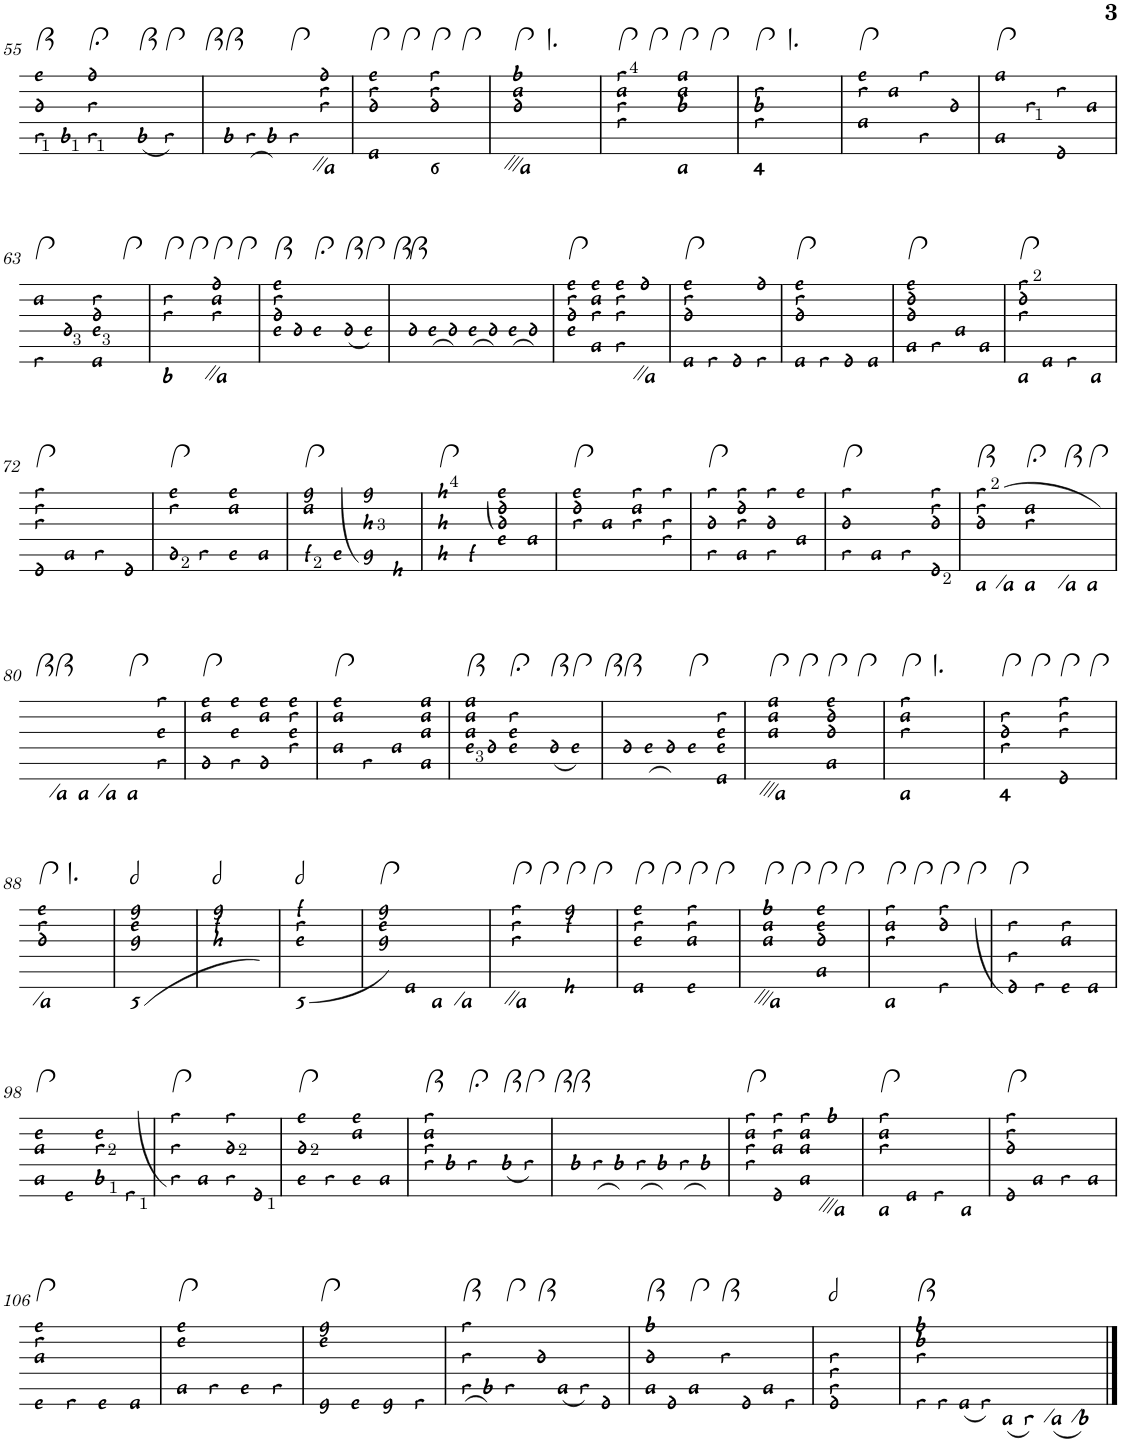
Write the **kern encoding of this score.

**kern
*part1
*staff1
*I"Lute (tablature)
!!LO:PB:g=z
*k[]
*M2/4
=55
16E 16c 16aLL
16E-J
8.E 8.B 8.g#J
(<16E-KL
8EJ)
=56
16r
16E-LL
(16E
16E-JJ)
8EL
8EE 8B 8e 8g#J
=57
8AA 8c 8e 8a
8r
8AAA 8c 8e 8g
8r
=58
8DD 8c 8d 8f#
!LO:N:vis=4
4.r
=59
8G 8B 8d 8g
8r
8GG 8B- 8d 8f
8r
=60
8CC 8G 8B- 8e
!LO:N:vis=4
4.r
=61
8F 8e 8aL
8dJ
8E 8gL
8cJ
=62
8D 8fL
8BJ
8C 8eL
8AJ
!!LO:LB:g=z
=63
8BB 8dL
8G#J
8AA 8A 8c 8e
8r
=64
8GG# 8B 8e
8r
8EE 8B 8d 8g#
8r
=65
16A 16c 16e 16aLL
16G#J
8.AJ
(<16G#KL
8AJ)
=66
16r
16G#LL
(>16A
16G#JJ)
(>16ALL
16G#J)
(>16AL
16G#JJ)
=67
8A 8c 8e 8aL
8D 8B 8d 8aJ
8E 8B 8e 8aL
8EE 8g#J
=68
8AA 8c 8e 8aL
8BBJ
8CL
8BB 8g#J
=69
8AA 8c 8e 8aL
8BBJ
8CL
8AAJ
=70
8D 8c 8f 8aL
8EJ
8FL
8DJ
=71
8GG 8B 8f 8gL
8AAJ
8BBL
8GGJ
!!LO:LB:g=z
=72
8C 8B 8e 8gL
8DJ
8EL
8CJ
=73
8F 8e 8aL
8EJ
8F# 8d 8aL
8DJ
=74
8G 8d 8bL
(<8F#J
8G# 8e 8bL)
8EJ
=75
8A 8e 8ccL
8GJ
(<8A 8c 8f 8aL
8FJ)
=76
8B 8f 8aL
8AJ
8B 8d 8gL
8G 8B 8gJ
=77
8E 8c 8gL
8D 8B 8f 8gJ
8E 8c 8gL
8F 8aJ
=78
8E 8c 8gL
8DJ
8EL
8C 8c 8e 8gJ
=79
(16GG 16c 16e 16gLL
16FF#J
8.GG 8.B 8.dJ
16FF#KL
8GGJ)
!!LO:LB:g=z
=80
16r
16FF#LL
16GG
16FF#JJ
8GGL
8E 8c# 8gJ
=81
8F 8d 8aL
8E 8c# 8aJ
8F 8d 8aL
8G 8c# 8e 8aJ
=82
8F 8d 8aL
8EJ
8FL
8D 8A 8d 8fJ
=83
16A 16A 16d 16fLL
16G#J
8.A 8.c# 8.eJ
(<16G#KL
8AJ)
=84
16r
16G#LL
(>16A
16G#JJ)
8AL
8AA 8A 8c# 8eJ
=85
8DD 8A 8d 8f
8r
8D 8c 8f 8a
8r
=86
8GG 8B 8d 8g
!LO:N:vis=4
4.r
=87
8CC 8G 8c 8e
8r
8C 8B 8e 8g
8r
!!LO:LB:g=z
=88
8FF# 8c 8e 8a
!LO:N:vis=4
4.r
=89
*^
2e- 2f# 2b	([2BBB
=90	=90
2e 2g 2b	2BBB])
*v	*v
=91
(<2BBB 2c# 2e 2b-
=92
8e- 8f# 8bL)
8AAJ
8GGL
8FF#J
=93
8EE 8B 8e 8g
8r
8E 8g 8b
8r
=94
8AA 8c# 8e 8a
8r
8C# 8A 8e 8g
8r
=95
8DD 8A 8d 8f#
8r
8D 8c 8f# 8a
8r
=96
8GG 8B 8d 8g
8r
8BB 8f 8g
8r
=97
(<8C 8G 8eL
8BBJ)
8C# 8A 8eL
8AAJ
!!LO:LB:g=z
=98
8D 8A 8f#L
8C#J
8E- 8B 8f#L
8BBJ
=99
(<8E 8B 8gL
8DJ)
8E 8c 8gL
8CJ
=100
8F# 8c 8aL
8EJ
8F# 8d 8aL
8DJ
=101
16G 16B 16d 16gLL
16F#J
8.GJ
(<16F#KL
8GJ)
=102
16r
16F#LL
(>16G
16F#JJ)
(>16GLL
16F#J)
(>16GL
16F#JJ)
=103
8G 8B 8d 8gL
8C 8A 8e 8gJ
8D 8A 8d 8gL
8DD 8f#J
=104
8GG 8B 8d 8gL
8AAJ
8BBL
8GGJ
=105
8C 8c 8e 8gL
8DJ
8EL
8DJ
!!LO:LB:g=z
=106
8C# 8A 8e 8aL
8BBJ
8C#L
8AAJ
=107
8D 8f# 8aL
8EJ
8F#L
8EJ
=108
8E- 8f# 8bL
8C#J
8E-L
8BBJ
=109
(>16E 16B 16gLL
16E-J)
8EJ
16cLL
(<16DJ
16EL)
16CJJ
=110
16D 16c 16f#LL
16CJ
8DJ
16BLL
16CJ
16DL
16BBJJ
=111
2C 2E 2G 2B
=112
16BB 16B 16e- 16f#LL
16BBJ
(<16AAL
16BBJJ)
(<16GGLL
16AAJ)
(<16FF#L
16GGJJ)
==
*-
